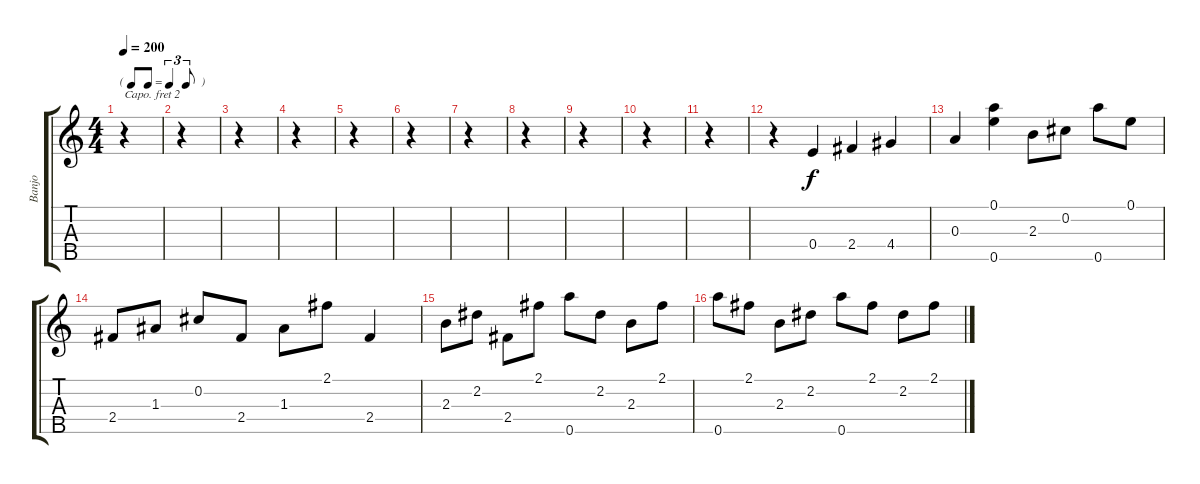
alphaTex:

\track ("Banjo" "Banjo") {instrument banjo}
\staff {score tabs}
\capo 2
\tuning (D4 B3 G3 D3 G4) {hide}
\displaytranspose 12
\ts (4 4)
\tf triplet8th
\tempo 200
\clef g2
\ks c
r.4{dy f instrument banjo} |
r.4 |
r.4 |
r.4 |
r.4 |
r.4 |
r.4 |
r.4 |
r.4 |
r.4 |
r.4 |
r.4 0.4.4 2.4.4 4.4.4 |
0.3.4 (0.1 0.5).4 2.3.8 0.2.8 0.5.8 0.1.8 |
2.4.8 1.3.8 0.2.8 2.4.8 1.3.8 2.1.8 2.4.4 |
2.3.8 2.2.8 2.4.8 2.1.8 0.5.8 2.2.8 2.3.8 2.1.8 |
0.5.8 2.1.8 2.3.8 2.2.8 0.5.8 2.1.8 2.2.8 2.1.8
